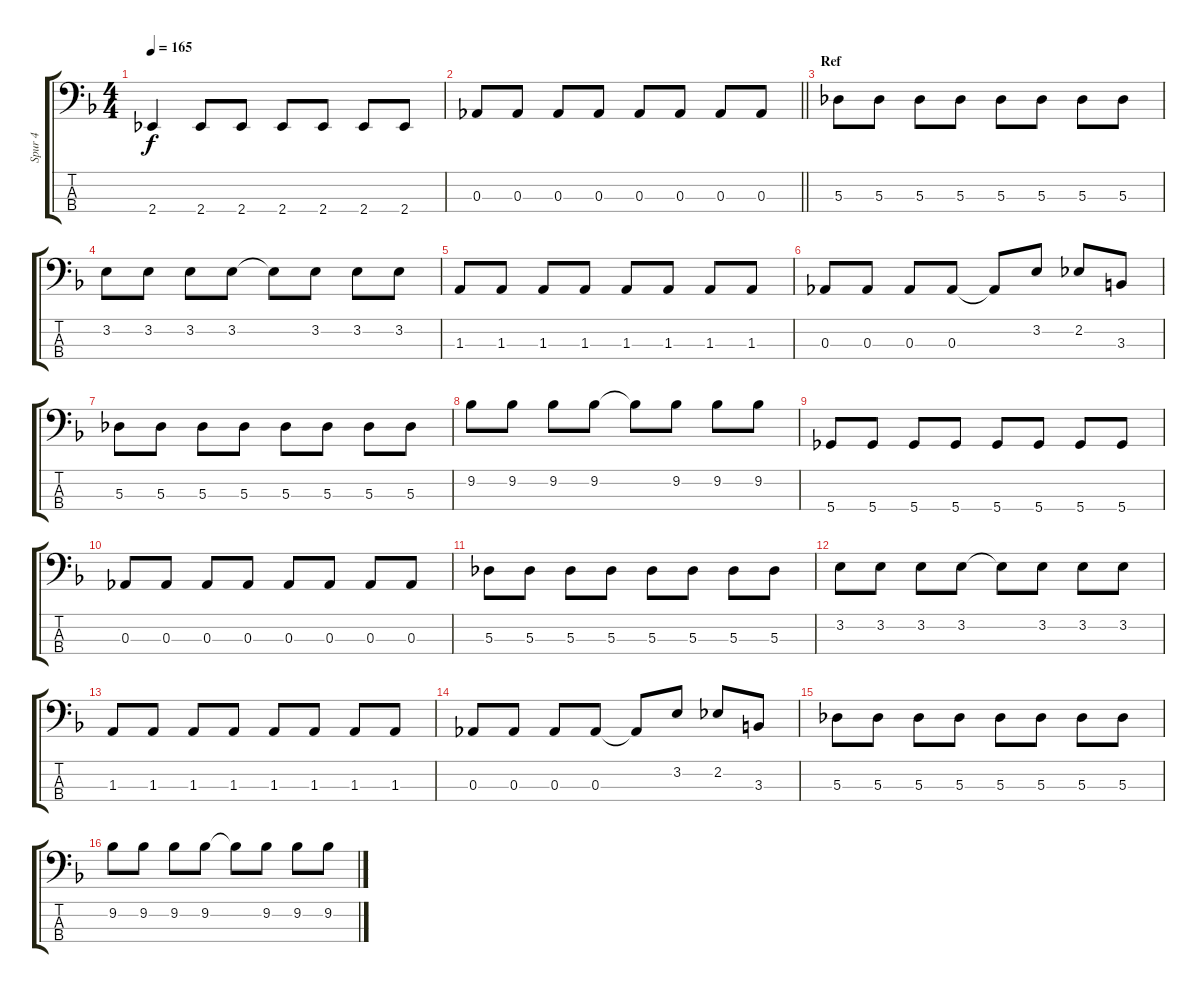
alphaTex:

\track ("Spur 4" "Spur 4") {instrument electricbasspick}
\staff {score tabs}
\tuning (Gb2 Db2 Ab1 Db1) {hide}
\ts (4 4)
\tempo 165
\clef f4
\ks f
2.4.4{dy f} 2.4.8 2.4.8 2.4.8 2.4.8 2.4.8 2.4.8 |
\barLineRight lightlight
0.3.8 0.3.8 0.3.8 0.3.8 0.3.8 0.3.8 0.3.8 0.3.8 |
\section ("" "Ref")
5.3.8 5.3.8 5.3.8 5.3.8 5.3.8 5.3.8 5.3.8 5.3.8 |
3.2.8 3.2.8 3.2.8 3.2.8 3.2{t}.8 3.2.8 3.2.8 3.2.8 |
1.3.8 1.3.8 1.3.8 1.3.8 1.3.8 1.3.8 1.3.8 1.3.8 |
0.3.8 0.3.8 0.3.8 0.3.8 0.3{t}.8 3.2.8 2.2.8 3.3.8 |
5.3.8 5.3.8 5.3.8 5.3.8 5.3.8 5.3.8 5.3.8 5.3.8 |
9.2.8 9.2.8 9.2.8 9.2.8 9.2{t}.8 9.2.8 9.2.8 9.2.8 |
5.4.8 5.4.8 5.4.8 5.4.8 5.4.8 5.4.8 5.4.8 5.4.8 |
0.3.8 0.3.8 0.3.8 0.3.8 0.3.8 0.3.8 0.3.8 0.3.8 |
5.3.8 5.3.8 5.3.8 5.3.8 5.3.8 5.3.8 5.3.8 5.3.8 |
3.2.8 3.2.8 3.2.8 3.2.8 3.2{t}.8 3.2.8 3.2.8 3.2.8 |
1.3.8 1.3.8 1.3.8 1.3.8 1.3.8 1.3.8 1.3.8 1.3.8 |
0.3.8 0.3.8 0.3.8 0.3.8 0.3{t}.8 3.2.8 2.2.8 3.3.8 |
5.3.8 5.3.8 5.3.8 5.3.8 5.3.8 5.3.8 5.3.8 5.3.8 |
9.2.8 9.2.8 9.2.8 9.2.8 9.2{t}.8 9.2.8 9.2.8 9.2.8
